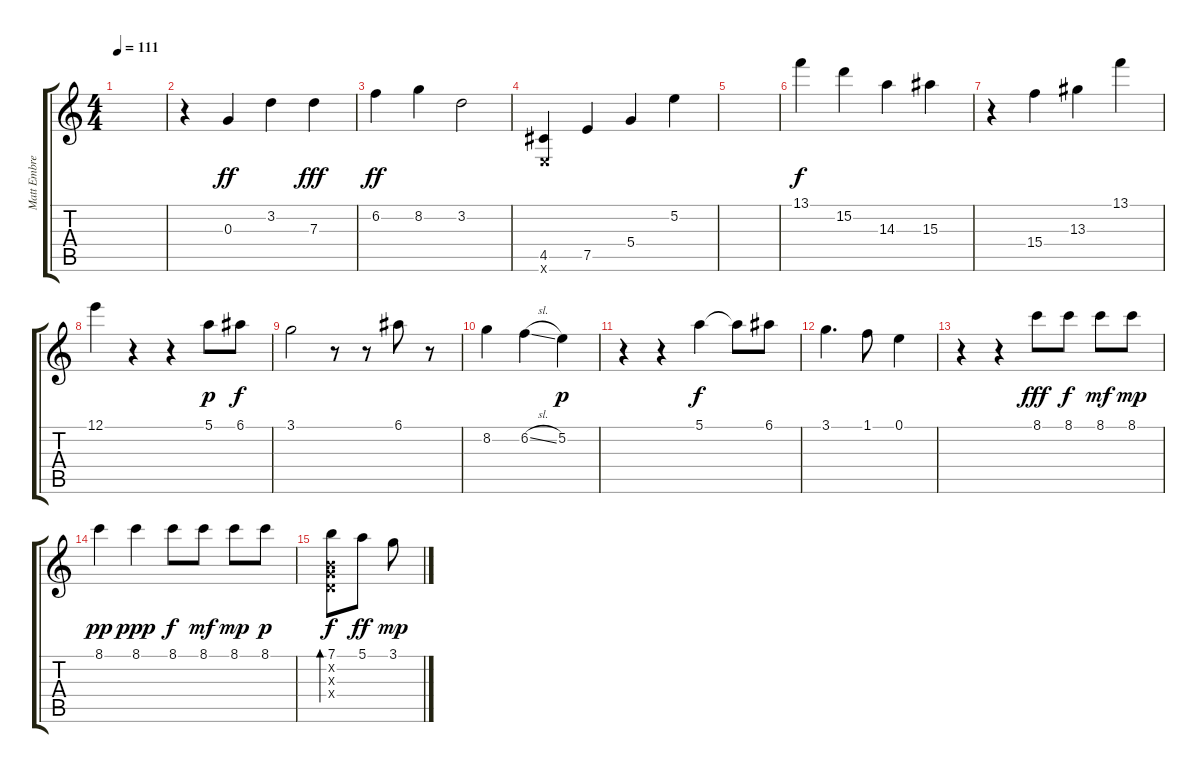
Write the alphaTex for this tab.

\track ("Matt Embree Guitar" "Matt Embre") {instrument overdrivenguitar}
\staff {score tabs}
\tuning (E4 B3 G3 D3 A2 E2) {hide}
\ts (4 4)
\tempo 111
\clef g2
\ks c
|
r.4{volume 13 instrument electricguitarjazz} 0.3.4{dy ff} 3.2.4 7.3.4{dy fff} |
6.2.4{dy ff} 8.2.4 3.2.2 |
(4.5 0.6{x}).4 7.5.4 5.4.4 5.2.4 |
|
13.1.4{dy f} 15.2.4 14.3.4 15.3.4 |
r.4 15.4.4 13.3.4 13.1.4 |
12.1.4 r.4 r.4 5.1.8{dy p} 6.1.8{dy f} |
3.1.2 r.8 r.8 6.1.8 r.8 |
8.2.4 6.2{sl}.4 5.2.4{dy p} |
r.4 r.4 5.1.4{dy f} 5.1{t}.8 6.1.8 |
3.1.4{d} 1.1.8 0.1.4 |
r.4{instrument electricguitarjazz} r.4 8.1.8{dy fff} 8.1.8{dy f} 8.1.8{dy mf} 8.1.8{dy mp} |
8.1.4{dy pp} 8.1.4{dy ppp} 8.1.8{dy f} 8.1.8{dy mf} 8.1.8{dy mp} 8.1.8{dy p} |
(7.1 0.2{x} 0.3{x} 0.4{x}).8{bd 480 dy f} 5.1.8{dy ff} 3.1.8{dy mp}
